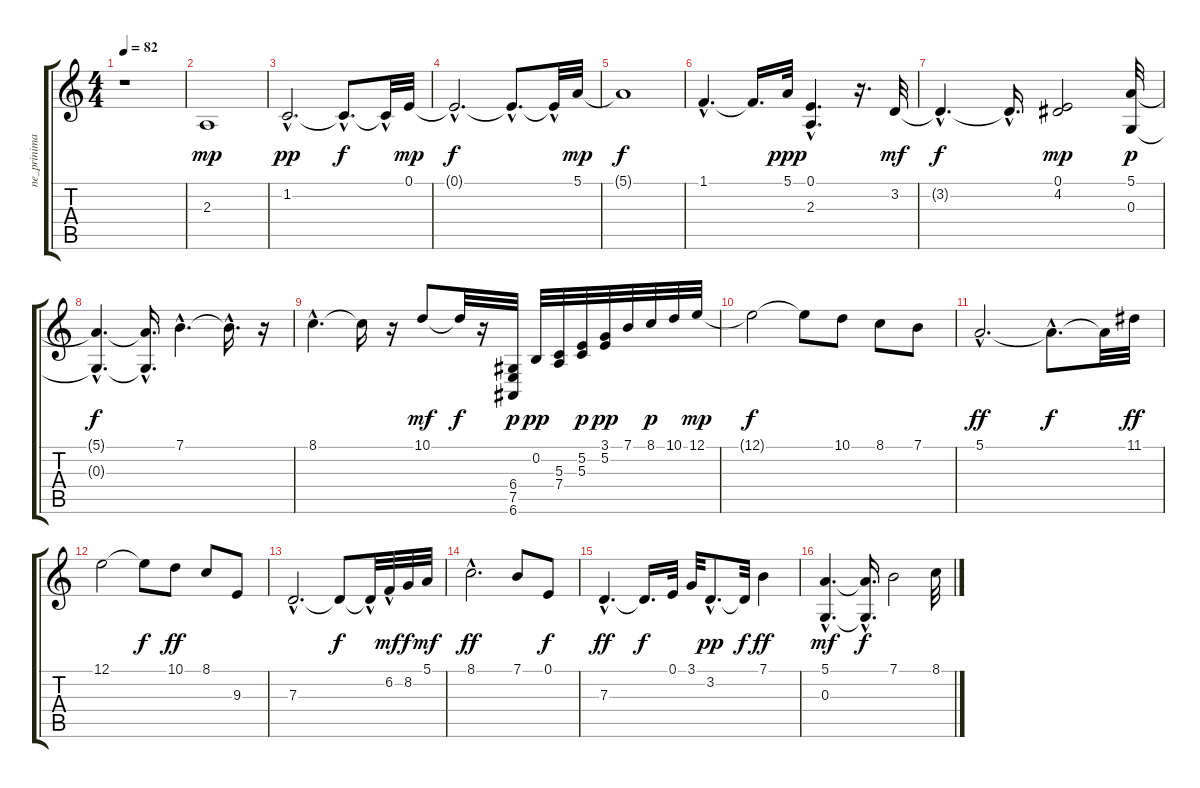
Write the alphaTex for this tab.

\track ("ne_prinimai" "ne_prinima") {instrument stringensemble1}
\staff {score tabs}
\tuning (E4 B3 G3 D3 A2 E2) {hide}
\ts (4 4)
\tempo 82
\clef g2
\ks c
r.1{dy mp instrument stringensemble1} |
2.3.1 |
1.2{hac}.2{d dy pp} 1.2{hac t}.8{d dy f} 1.2{hac t}.32 0.1.32{dy mp} |
0.1{hac t}.2{d dy f} 0.1{hac t}.8{d} 0.1{hac t}.32 5.1.32{dy mp} |
5.1{t}.1{dy f} |
1.1{hac}.4{d} 1.1{t}.16{d} 5.1.32{dy ppp} (0.1{hac} 2.3).4{d} r.16{d} 3.2.32{dy mf} |
3.2{hac t}.4{d dy f} 3.2{hac t}.16{d} (0.1 4.2).2{dy mp} (5.1 0.3).32{dy p} |
(5.1{hac t} 0.3{hac t}).4{d dy f} (5.1{hac t} 0.3{t}).16{d} 7.1{hac}.4{d} 7.1{hac t}.16{d} r.16 |
8.1{hac}.4{d} 8.1{t}.16 r.16 10.1.8{dy mf} 10.1{t}.32{dy f} r.16 (6.4 7.5 6.6).32{dy p} 0.2.32{dy pp} (5.3 7.4).32 (5.2 5.3).32{dy p} (3.1 5.2).32{dy pp} 7.1.32 8.1.32{dy p} 10.1.32 12.1.32{dy mp} |
12.1{t}.2{dy f} 12.1{t}.8 10.1.8 8.1.8 7.1.8 |
5.1{hac}.2{d dy ff} 5.1{hac t}.8{d dy f} 5.1{t}.32 11.1.32{dy ff} |
12.1.2 12.1{t}.8{dy f} 10.1.8{dy ff} 8.1.8 9.3.8 |
7.3{hac}.2{d} 7.3{t}.8{dy f} 7.3{hac t}.32 6.2{hac}.32{dy mf} 8.2.32{dy f} 5.1.32{dy mf} |
8.1{hac}.2{d dy ff} 7.1.8 0.1.8{dy f} |
7.3{hac}.4{d dy ff} 7.3{t}.16{d dy f} 0.1.32 3.1.32 3.2{hac}.8{d dy pp} 3.2{t}.32{dy f} 7.1.4{dy ff} |
(5.1{hac} 0.3{hac}).4{d dy mf} (5.1{t} 0.3{hac t}).16{d dy f} 7.1.2 8.1.32
